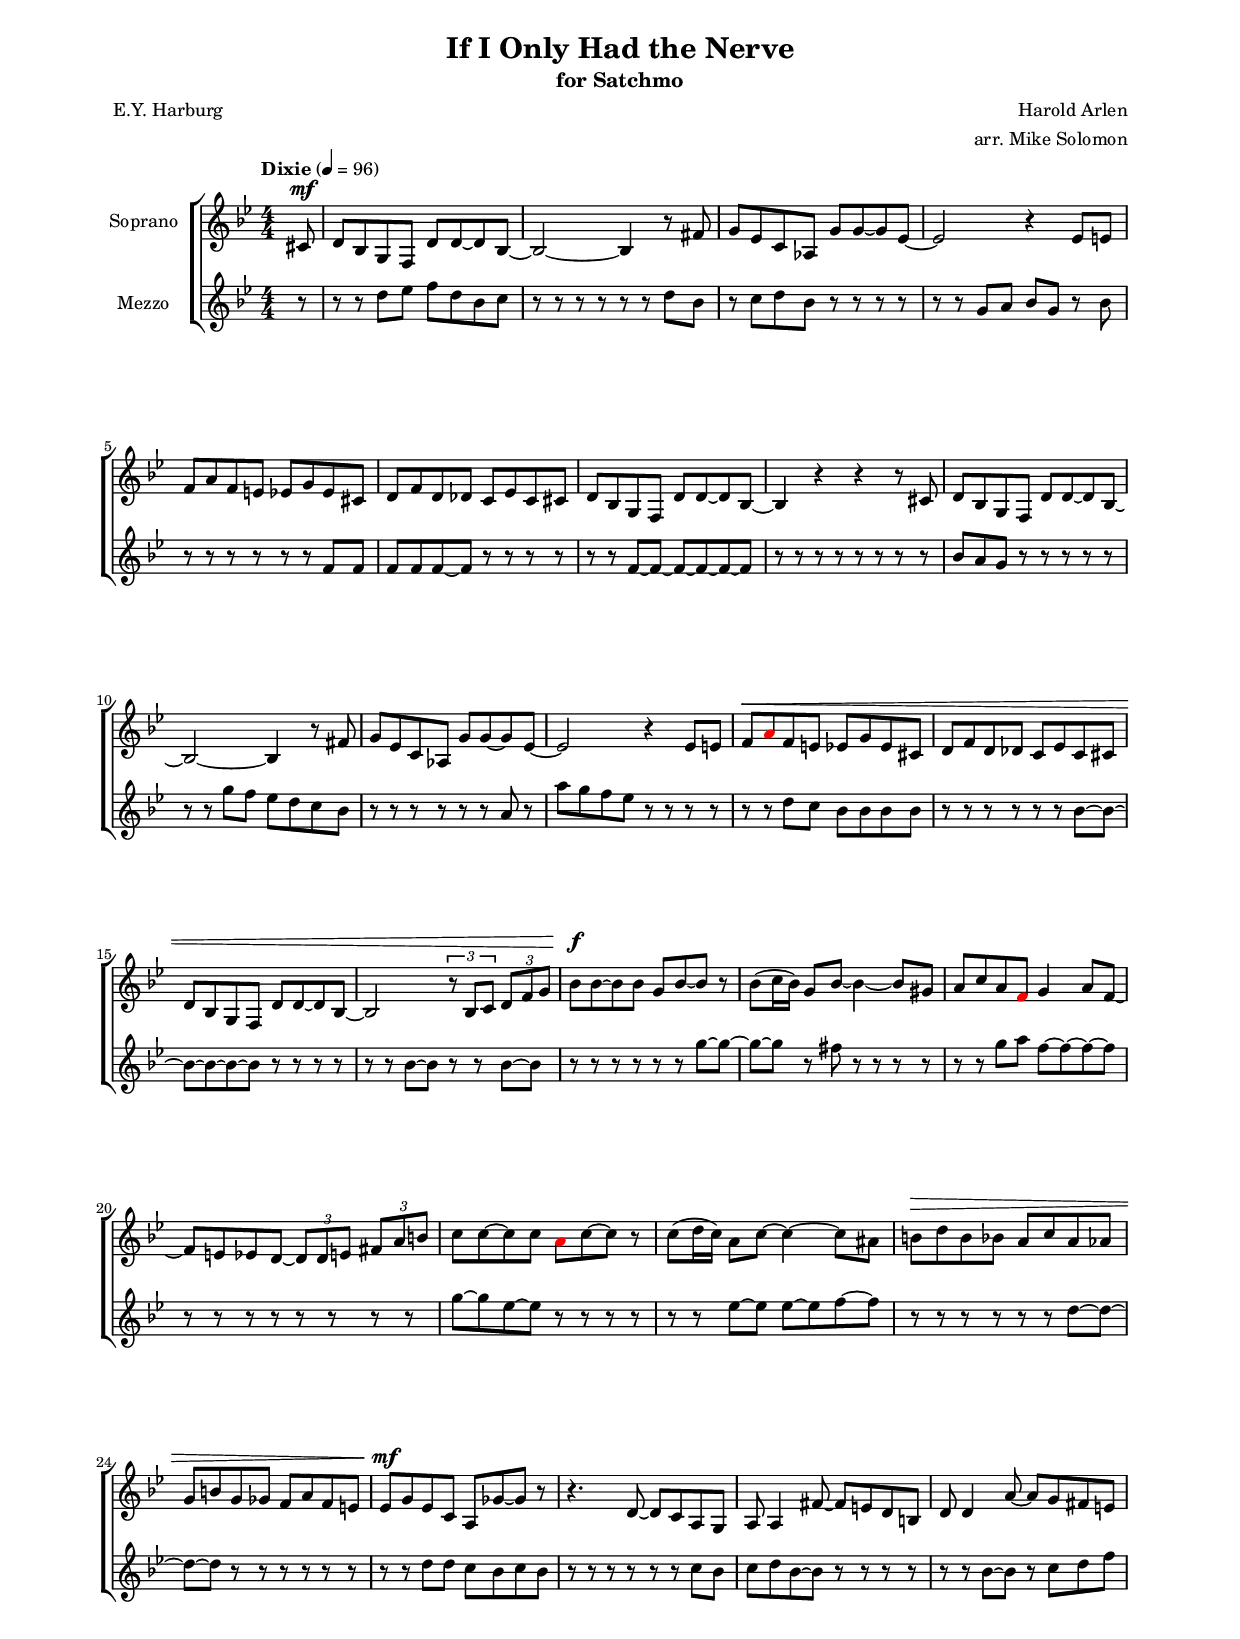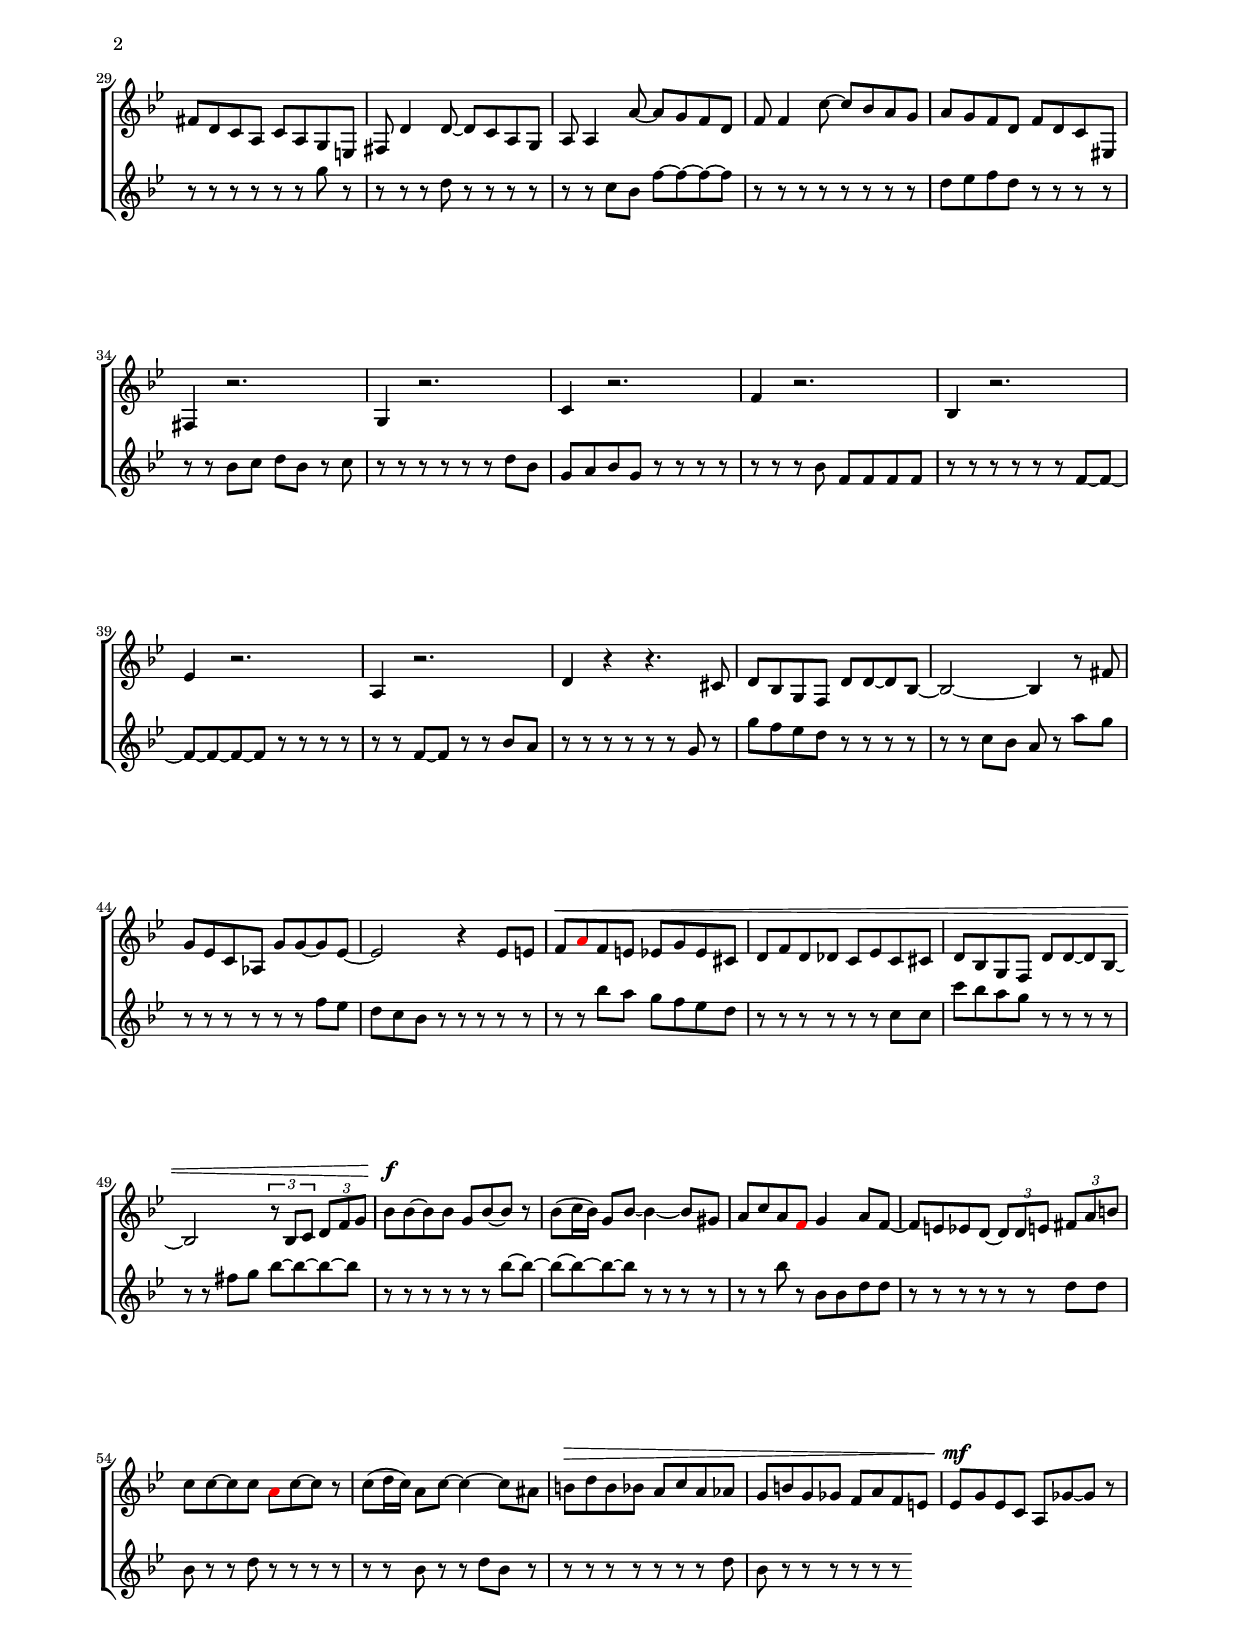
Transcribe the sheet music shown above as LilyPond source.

\version "2.19.0"
\include "defs-devel.ly"

marD = \markup \null
elsD = \markup \null
mikD = \markup \null
rynZ = \markup \null
desD = \markup \null

#(set-global-staff-size 15.87)
autoBeamInstruction = \autoBeamOn

solo = \markup \italic "solo"
psolo = \markup \italic "(solo)"
skat = \markup \italic "sit skat"
shoot = \markup \italic "SYT"

\header {
  title = "If I Only Had the Nerve"
  subtitle = "for Satchmo"
  %title = "Somewhere Over the Rainbow"
  composer = "Harold Arlen"
  poet = "E.Y. Harburg"
  arranger = "arr. Mike Solomon"
  %arranger = "arr. (anon)"
}
\paper {
  #(define fonts
    (set-global-fonts
    #:music "lilyjazz"
    #:brace "lilyjazz"
    #:roman "LilyJAZZText"
    #:sans "LilyJAZZChord"
    #:factor (/ staff-height pt 20)
  ))
  ragged-right = ##f
  left-margin = 0.75\in
  right-margin = 0.75\in
  top-margin = 0.5\in
  bottom-margin = 0.6\in
  ragged-last-bottom = ##f
  %max-systems-per-page = #2
  %oddHeaderMarkup = "FIRST FULL DRAFT 20.10.14 4:44"
  %evenHeaderMarkup = "FIRST FULL DRAFT 20.10.14 4:44"
}


#(ly:set-option 'point-and-click #f)

#(set-global-staff-size 15.87)

railroad =  {
  \once \override BreathingSign.text = \markup \musicglyph #"scripts.caesura.straight"
  \breathe
}
myred = \once \override NoteHead #'color = #red

php = \once \override Hairpin.stencil = #(parenthesize-callback ly:hairpin::print)

\paper {
  footnote-separator-markup = \markup { \column { " "\override #`(span-factor . 1/5) { \draw-hline } }}
  footnote-padding = 1\mm
  top-system-spacing = #'((basic-distance . 1) (minimum-distance . 0) (padding . 1) (stretchability . 40))
  bottom-system-spacing = #'((basic-distance . 1) (minimum-distance . 0) (padding . 1) (stretchability . 50))
  ragged-right = ##f
}

prefatoryMatter = {
  \key bes \major
  \autoBeamInstruction
  \time 4/4
}

scorePrefatoryMatter = {
  \prefatoryMatter
  \partial 8
}

midiPrefatoryMatter = {
  \prefatoryMatter
  \partial 8
}

theme = \relative c {
  cis8-\tag #'first \mf |
  d8 bes8 g8 f8 d'8 d8 ~ d8 bes8 ~ |
  bes2 ~ bes4 r8 fis'8 |
  g8 ees8 c8 aes8 g'8 g8 ~ g8 ees8 ~ |
  ees2 r4 ees8 e8 |
  f8-\tag #'second \< \tag #'second { \rred } a8 f8 e8 ees8 g8 ees8 cis8 |
  d8 f8 d8 des8 c8 ees8 c8 cis8 |
  d8 bes8 g8 f8 d'8 d8 ~ d8 bes8 ~ |
  \tag #'first { bes4 }
  \tag #'second { bes2 }
}

marks = {
  \tempo "Dixie" 4=96
  \time 4/4
  \partial 8 s8
  \repeat unfold 25 { s1 }
}

soprano = \transpose c c {
  \transpose c c' \removeWithTag #'second \theme
  r4 r4 r8
  \transpose c c' \removeWithTag #'first \theme
  \relative c' {
    \times 2/3 { r8 bes c } \times 2/3 { d f g } |
    bes8\f bes8 ~ bes8 bes8 g8 bes8 ~ bes8 r8 |
    bes8 ( c16 bes ) g8 bes8 ~ bes4 ~ bes8 gis8 |
    a8 c8 a8 \rred f8 g4 a8 f8 ~ |
    f8 e8 ees8 d8 ~ \times 2/3 { d d e } \times 2/3 { fis a b } |
    c8 c8 ~ c8 c8 \rred a8 c8 ~ c8 r8 |
    c8 ( d16 c ) a8 c8 ~ c4 ~ c8 ais8 |
    b8\> d8 b8 bes8 a8 c8 a8 aes8 |
    g8 b8 g8 ges8 f8 a8 f8 e8 |
    ees8\mf g8 ees8 c8 a8 ges'8 ~ ges8 r8 |
    r4. d8 ~ d c a g |
    a a4 fis'8 ~ fis e d b |
    d d4 a'8 ~ a g fis e |
    fis d c a c a g e |
    fis d'4 d8 ~ d c a g |
    a a4 a'8 ~ a g f d |
    f f4 c'8 ~ c bes a g |
    a g f d f d c eis, |
    fis4 r2. |
    g4 r2. |
    c4 r2. |
    f4 r2. |
    bes,4 r2. |
    ees4 r2. |
    a,4 r2. |
    d4 r4 r4. 
  }
  \transpose c c' \removeWithTag #'first \theme
  \relative c' {
      \times 2/3 { r8 bes c } \times 2/3 { d f g } |
      bes8\f bes8 ~ bes8 bes8 g8 bes8 ~ bes8 r8 |
      bes8 ( c16 bes ) g8 bes8 ~ bes4 ~ bes8 gis8 |
      a8 c8 a8 \rred f8 g4 a8 f8 ~ |
      f8 e8 ees8 d8 ~ \times 2/3 { d d e } \times 2/3 { fis a b } |
      c8 c8 ~ c8 c8 \rred a8 c8 ~ c8 r8 |
      c8 ( d16 c ) a8 c8 ~ c4 ~ c8 ais8 |
      b8\> d8 b8 bes8 a8 c8 a8 aes8 |
      g8 b8 g8 ges8 f8 a8 f8 e8 |
      ees8\mf g8 ees8 c8 a8 ges'8 ~ ges8 r8 |
  }
}

sopranoWords = \lyricmode {
}

test = {
  \transpose g g { r8 r8 r8 d''8 ees''8 f''8 d''8 bes'8 c''8 r8 r8 r8 r8 r8 r8 d''8 bes'8 r8 c''8 d''8 bes'8 r8 r8 r8 r8 r8 r8 g'8 a'8 bes'8 g'8 r8 bes'8 r8 r8 r8 r8 r8 r8 f'8 f'8 f'8 f'8 f'8 ~ f'8 r8 r8 r8 r8 r8 r8 f'8 ~ f'8 ~ f'8 ~ f'8 ~ f'8 ~ f'8 r8 r8 r8 r8 r8 r8 r8 r8 bes'8 a'8 g'8 r8 r8 r8 r8 r8 r8 r8 g''8 f''8 ees''8 d''8 c''8 bes'8 r8 r8 r8 r8 r8 r8 a'8 r8 a''8 g''8 f''8 ees''8 r8 r8 r8 r8 r8 r8 d''8 c''8 bes'8 bes'8 bes'8 bes'8 r8 r8 r8 r8 r8 r8 bes'8 ~ bes'8 ~ bes'8 ~ bes'8 ~ bes'8 ~ bes'8 r8 r8 r8 r8 r8 r8 bes'8 ~ bes'8 r8 r8 bes'8 ~ bes'8 r8 r8 r8 r8 r8 r8 g''8 ~ g''8 ~ g''8 ~ g''8 r8 fis''8 r8 r8 r8 r8 r8 r8 g''8 a''8 f''8 ~ f''8 ~ f''8 ~ f''8 r8 r8 r8 r8 r8 r8 r8 r8 g''8 ~ g''8 ees''8 ~ ees''8 r8 r8 r8 r8 r8 r8 ees''8 ~ ees''8 ees''8 ~ ees''8 f''8 ~ f''8 r8 r8 r8 r8 r8 r8 d''8 ~ d''8 ~ d''8 ~ d''8 r8 r8 r8 r8 r8 r8 r8 r8 d''8 d''8 c''8 bes'8 c''8 bes'8 r8 r8 r8 r8 r8 r8 c''8 bes'8 c''8 d''8 bes'8 ~ bes'8 r8 r8 r8 r8 r8 r8 bes'8 ~ bes'8 r8 c''8 d''8 f''8 r8 r8 r8 r8 r8 r8 g''8 r8 r8 r8 r8 d''8 r8 r8 r8 r8 r8 r8 c''8 bes'8 f''8 ~ f''8 ~ f''8 ~ f''8 r8 r8 r8 r8 r8 r8 r8 r8 d''8 ees''8 f''8 d''8 r8 r8 r8 r8 r8 r8 bes'8 c''8 d''8 bes'8 r8 c''8 r8 r8 r8 r8 r8 r8 d''8 bes'8 g'8 a'8 bes'8 g'8 r8 r8 r8 r8 r8 r8 r8 bes'8 f'8 f'8 f'8 f'8 r8 r8 r8 r8 r8 r8 f'8 ~ f'8 ~ f'8 ~ f'8 ~ f'8 ~ f'8 r8 r8 r8 r8 r8 r8 f'8 ~ f'8 r8 r8 bes'8 a'8 r8 r8 r8 r8 r8 r8 g'8 r8 g''8 f''8 ees''8 d''8 r8 r8 r8 r8 r8 r8 c''8 bes'8 a'8 r8 a''8 g''8 r8 r8 r8 r8 r8 r8 f''8 ees''8 d''8 c''8 bes'8 r8 r8 r8 r8 r8 r8 r8 bes''8 a''8 g''8 f''8 ees''8 d''8 r8 r8 r8 r8 r8 r8 c''8 c''8 c'''8 bes''8 a''8 g''8 r8 r8 r8 r8 r8 r8 fis''8 g''8 bes''8 ~ bes''8 ~ bes''8 ~ bes''8 r8 r8 r8 r8 r8 r8 bes''8 ~ bes''8 ~ bes''8 ~ bes''8 ~ bes''8 ~ bes''8 r8 r8 r8 r8 r8 r8 bes''8 r8 bes'8 bes'8 d''8 d''8 r8 r8 r8 r8 r8 r8 d''8 d''8 bes'8 r8 r8 d''8 r8 r8 r8 r8 r8 r8 bes'8 r8 r8 d''8 bes'8 r8 r8 r8 r8 r8 r8 r8 r8 d''8 bes'8 r8 r8 r8 r8 r8 r8 }
}


\score {
  \new ChoirStaff <<
    \new Staff \with { instrumentName = \bitchName %shortInstrumentName = #"M."
} <<
      \new Voice = "soprano" { << { \numericTimeSignature
	\scorePrefatoryMatter
        \soprano
      } {
	\scorePrefatoryMatter
        \marks
      } >> }
      \new Lyrics \lyricsto "soprano" {
        \sopranoWords
      }
    >>
    \new Staff \with { instrumentName = \dortyName %shortInstrumentName = #"E."
} <<
      \new Voice = "mezzo" { \numericTimeSignature
	\scorePrefatoryMatter
        \test
      }
    >>
  >>
  \midi{}
  \layout {
    \context {
      \Voice
      \override TextScript #'layer = #6
      \override NoteHead #'layer = #7
      \override Glissando #'breakable = ##t
      \override TupletNumber #'breakable = ##t
      \override TupletBracket #'breakable = ##t
      \override DynamicLineSpanner.direction = #UP
      \remove "Forbid_line_break_engraver"
    }
    \context {
      \Staff
      %\consists "Metronome_mark_engraver"
      \override TimeSignature #'style = #'numbered
      \override StaffSymbol #'layer = #4
      \override TimeSignature #'layer = #3
      \override TimeSignature #'whiteout = ##t
    }
    \context {
      \Lyrics
      %\override LyricText #'whiteout = ##t
      \override LyricText #'layer = #6
    }
    \context {
      \Score
      %\remove "Metronome_mark_engraver"
      \override NonMusicalPaperColumn #'allow-loose-spacing = ##f
    }
  }
}
